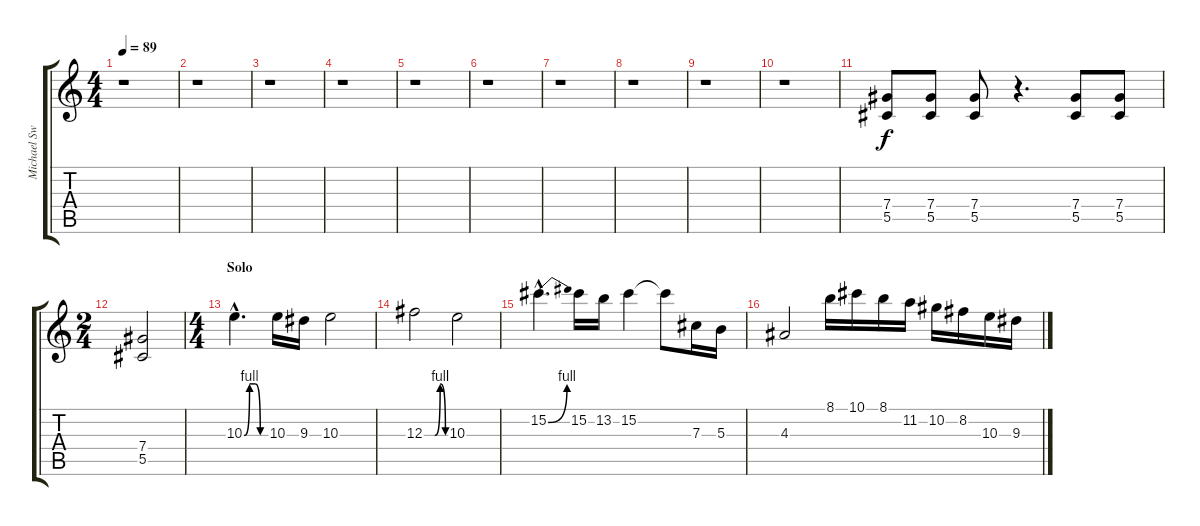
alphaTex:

\track ("Michael Sweet" "Michael Sw") {instrument overdrivenguitar}
\staff {score tabs}
\tuning (Eb4 Bb3 Gb3 Db3 Ab2 Eb2) {hide}
\ts (4 4)
\tempo 89
\clef g2
\ks c
r.1{dy f} |
r.1 |
r.1 |
r.1 |
r.1 |
r.1 |
r.1 |
r.1 |
r.1 |
r.1 |
(7.4 5.5).8 (7.4 5.5).8 (7.4 5.5).8 r.4{d} (7.4 5.5).8 (7.4 5.5).8 |
\ts (2 4)
(7.4 5.5).2 |
\ts (4 4)
\section ("" "Solo")
10.3{be (custom 0 0 15 4 30 4 45 0 60 0) hac}.4{d} 10.3.16 9.3.16 10.3.2 |
12.3{be (custom 0 0 15 0 30 0 45 4 60 0)}.2 10.3.2 |
15.2{be (bend 0 0 60 4) hac}.4{d} 15.2.16 13.2.16 15.2.4 15.2{t}.8 7.3.16 5.3.16 |
4.3.2 8.1.16 10.1.16 8.1.16 11.2.16 10.2.16 8.2.16 10.3.16 9.3.16
